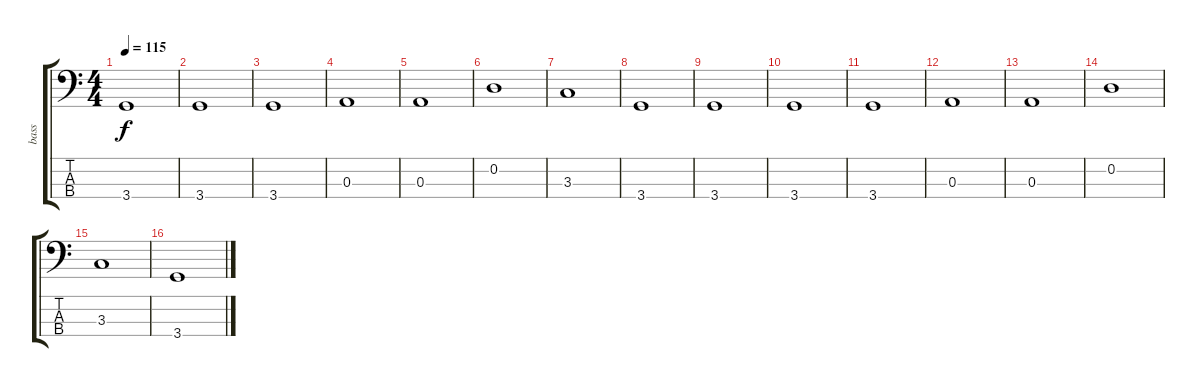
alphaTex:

\track ("bass" "bass") {instrument electricbassfinger}
\staff {score tabs}
\tuning (G2 D2 A1 E1) {hide}
\ts (4 4)
\tempo 115
\clef f4
\ks c
3.4.1{dy f} |
3.4.1 |
3.4.1 |
0.3.1 |
0.3.1 |
0.2.1 |
3.3.1 |
3.4.1 |
3.4.1 |
3.4.1 |
3.4.1 |
0.3.1 |
0.3.1 |
0.2.1 |
3.3.1 |
3.4.1
